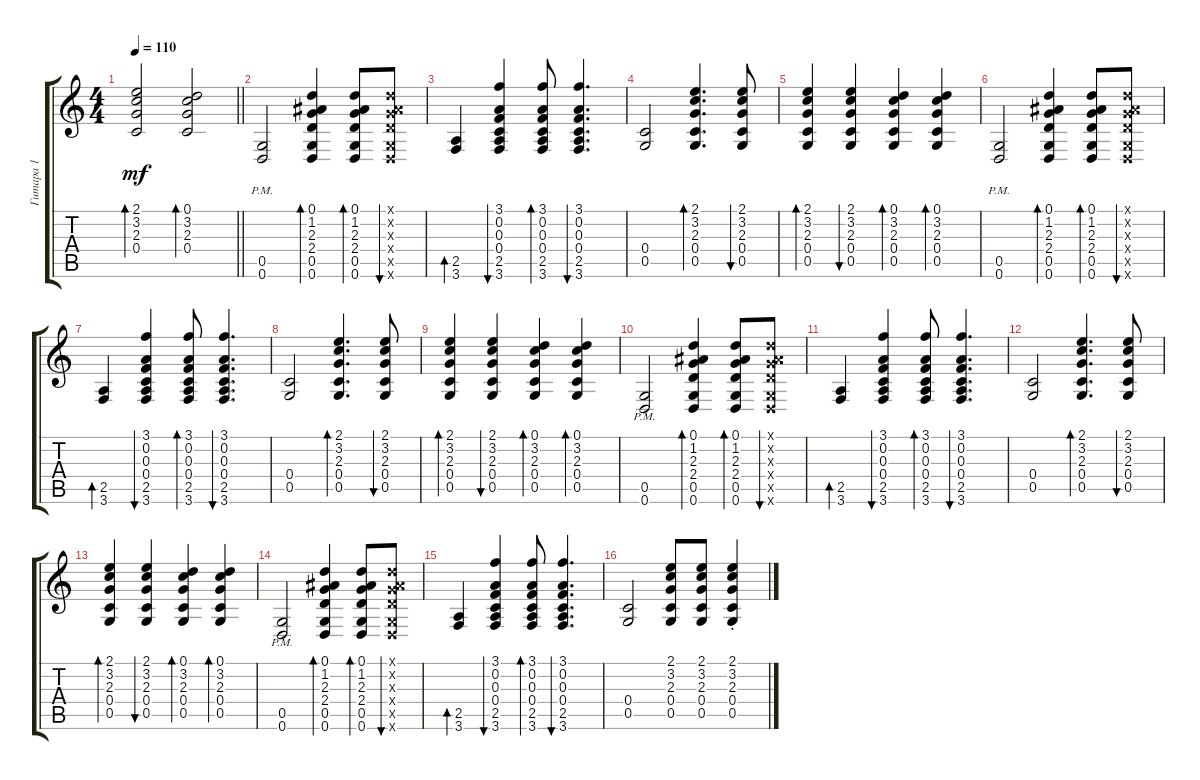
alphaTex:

\track ("Гитара 1" "Гитара 1") {instrument acousticguitarsteel}
\staff {score tabs}
\tuning (D4 A3 F3 C3 G2 D2) {hide}
\ts (4 4)
\tempo 110
\clef g2
\barLineRight lightlight
\ks c
(2.1 3.2 2.3 0.4).2{bd 240 dy mf} (0.1 3.2 2.3 0.4).2{bd 60} |
(0.5 0.6{pm}).2 (0.1 1.2 2.3 2.4 0.5 0.6).4{bd 60} (0.1 1.2 2.3 2.4 0.5 0.6).8{bd 60} (0.1{x} 1.2{x} 2.3{x} 2.4{x} 0.5{x} 0.6{x}).8{bu 60} |
(2.5 3.6).4{bd 60} (3.1 0.2 0.3 0.4 2.5 3.6).4{bu 60} (3.1 0.2 0.3 0.4 2.5 3.6).8{bd 60} (3.1 0.2 0.3 0.4 2.5 3.6).4{d bu 60} |
(0.4 0.5).2 (2.1 3.2 2.3 0.4 0.5).4{d bd 60} (2.1 3.2 2.3 0.4 0.5).8{bu 60} |
(2.1 3.2 2.3 0.4 0.5).4{bd 60} (2.1 3.2 2.3 0.4 0.5).4{bu 60} (0.1 3.2 2.3 0.4 0.5).4{bd 60} (0.1 3.2 2.3 0.4 0.5).4{bd 60} |
(0.5 0.6{pm}).2 (0.1 1.2 2.3 2.4 0.5 0.6).4{bd 60} (0.1 1.2 2.3 2.4 0.5 0.6).8{bd 60} (0.1{x} 1.2{x} 2.3{x} 2.4{x} 0.5{x} 0.6{x}).8{bu 60} |
(2.5 3.6).4{bd 60} (3.1 0.2 0.3 0.4 2.5 3.6).4{bu 60} (3.1 0.2 0.3 0.4 2.5 3.6).8{bd 60} (3.1 0.2 0.3 0.4 2.5 3.6).4{d bu 60} |
(0.4 0.5).2 (2.1 3.2 2.3 0.4 0.5).4{d bd 60} (2.1 3.2 2.3 0.4 0.5).8{bu 60} |
(2.1 3.2 2.3 0.4 0.5).4{bd 60} (2.1 3.2 2.3 0.4 0.5).4{bu 60} (0.1 3.2 2.3 0.4 0.5).4{bd 60} (0.1 3.2 2.3 0.4 0.5).4{bd 60} |
(0.5 0.6{pm}).2 (0.1 1.2 2.3 2.4 0.5 0.6).4{bd 60} (0.1 1.2 2.3 2.4 0.5 0.6).8{bd 60} (0.1{x} 1.2{x} 2.3{x} 2.4{x} 0.5{x} 0.6{x}).8{bu 60} |
(2.5 3.6).4{bd 60} (3.1 0.2 0.3 0.4 2.5 3.6).4{bu 60} (3.1 0.2 0.3 0.4 2.5 3.6).8{bd 60} (3.1 0.2 0.3 0.4 2.5 3.6).4{d bu 60} |
(0.4 0.5).2 (2.1 3.2 2.3 0.4 0.5).4{d bd 60} (2.1 3.2 2.3 0.4 0.5).8{bu 60} |
(2.1 3.2 2.3 0.4 0.5).4{bd 60} (2.1 3.2 2.3 0.4 0.5).4{bu 60} (0.1 3.2 2.3 0.4 0.5).4{bd 60} (0.1 3.2 2.3 0.4 0.5).4{bd 60} |
(0.5 0.6{pm}).2 (0.1 1.2 2.3 2.4 0.5 0.6).4{bd 60} (0.1 1.2 2.3 2.4 0.5 0.6).8{bd 60} (0.1{x} 1.2{x} 2.3{x} 2.4{x} 0.5{x} 0.6{x}).8{bu 60} |
(2.5 3.6).4{bd 60} (3.1 0.2 0.3 0.4 2.5 3.6).4{bu 60} (3.1 0.2 0.3 0.4 2.5 3.6).8{bd 60} (3.1 0.2 0.3 0.4 2.5 3.6).4{d bu 60} |
(0.4 0.5).2 (2.1 3.2 2.3 0.4 0.5).8 (2.1 3.2 2.3 0.4 0.5).8 (2.1{st} 3.2{st} 2.3{st} 0.4{st} 0.5{st}).4
